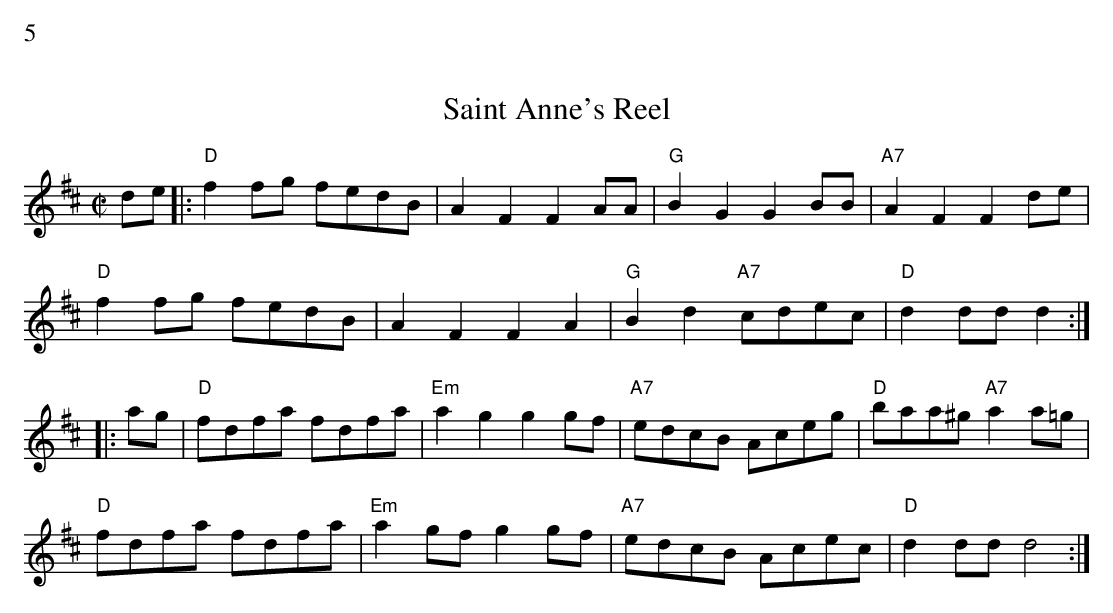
X:1
%%text 5
T: Saint Anne's Reel
M: C|
K: D
de |: "D"f2fg fedB | A2F2 F2AA | "G"B2G2 G2BB | "A7"A2F2 F2de |
"D"f2fg fedB | A2F2 F2A2 |"G"B2d2 "A7"cdec | "D"d2dd d2 :|
|:ag| "D"fdfa fdfa | "Em"a2g2 g2gf | "A7"edcB Aceg |"D" baa^g "A7"a2a=g|
"D"fdfa fdfa | "Em"a2gf g2gf | "A7"edcB Acec |"D"d2dd d4 :|
